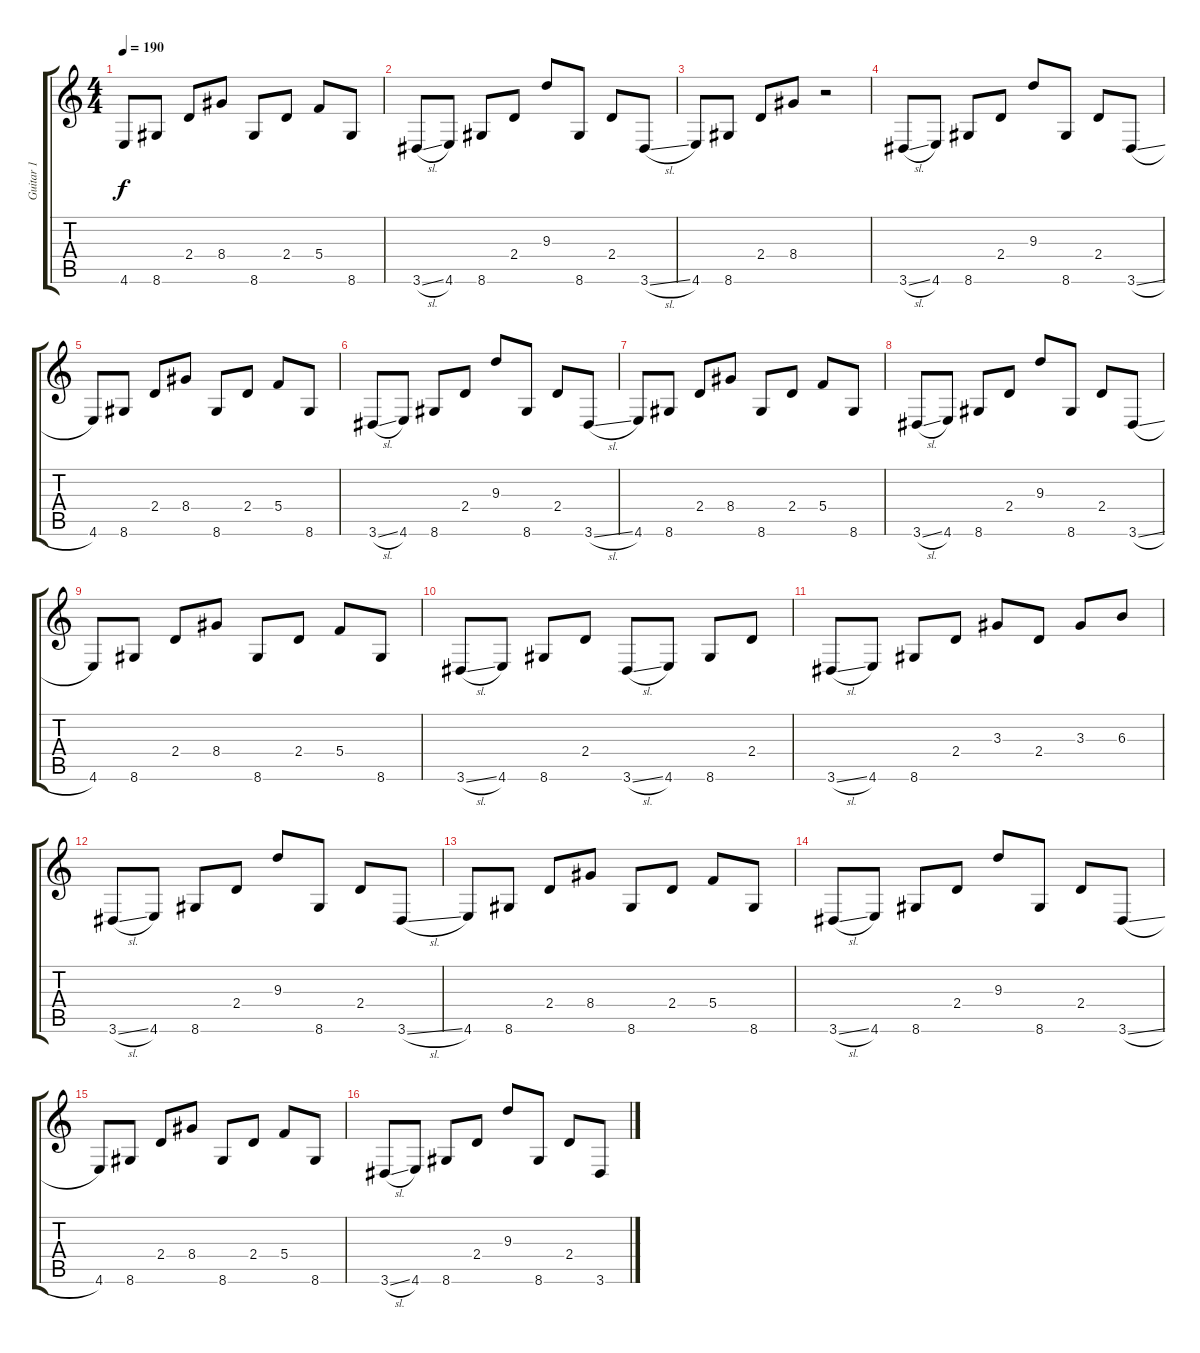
\track ("Guitar 1" "Guitar 1") {instrument distortionguitar}
\staff {score tabs}
\tuning (D4 A3 F3 C3 G2 C2) {hide}
\ts (4 4)
\tempo 190
\clef g2
\ks c
4.6.8{dy f} 8.6.8 2.4.8 8.4.8 8.6.8 2.4.8 5.4.8 8.6.8 |
3.6{sl}.8 4.6.8 8.6.8 2.4.8 9.3.8 8.6.8 2.4.8 3.6{sl}.8 |
4.6.8 8.6.8 2.4.8 8.4.8 r.2 |
3.6{sl}.8 4.6.8 8.6.8 2.4.8 9.3.8 8.6.8 2.4.8 3.6{sl}.8 |
4.6.8 8.6.8 2.4.8 8.4.8 8.6.8 2.4.8 5.4.8 8.6.8 |
3.6{sl}.8 4.6.8 8.6.8 2.4.8 9.3.8 8.6.8 2.4.8 3.6{sl}.8 |
4.6.8 8.6.8 2.4.8 8.4.8 8.6.8 2.4.8 5.4.8 8.6.8 |
3.6{sl}.8 4.6.8 8.6.8 2.4.8 9.3.8 8.6.8 2.4.8 3.6{sl}.8 |
4.6.8 8.6.8 2.4.8 8.4.8 8.6.8 2.4.8 5.4.8 8.6.8 |
3.6{sl}.8 4.6.8 8.6.8 2.4.8 3.6{sl}.8 4.6.8 8.6.8 2.4.8 |
3.6{sl}.8 4.6.8 8.6.8 2.4.8 3.3.8 2.4.8 3.3.8 6.3.8 |
3.6{sl}.8 4.6.8 8.6.8 2.4.8 9.3.8 8.6.8 2.4.8 3.6{sl}.8 |
4.6.8 8.6.8 2.4.8 8.4.8 8.6.8 2.4.8 5.4.8 8.6.8 |
3.6{sl}.8 4.6.8 8.6.8 2.4.8 9.3.8 8.6.8 2.4.8 3.6{sl}.8 |
4.6.8 8.6.8 2.4.8 8.4.8 8.6.8 2.4.8 5.4.8 8.6.8 |
3.6{sl}.8 4.6.8 8.6.8 2.4.8 9.3.8 8.6.8 2.4.8 3.6{sl}.8
